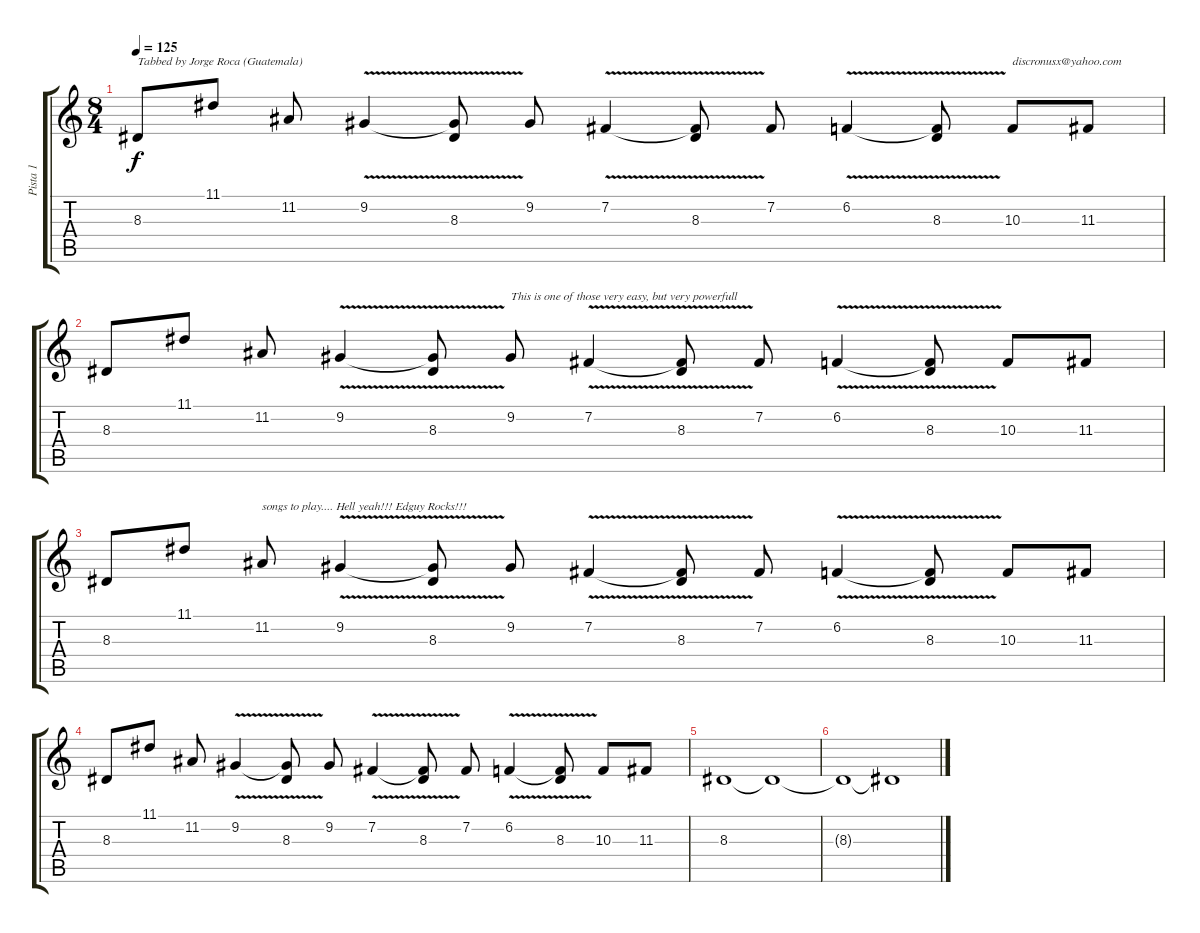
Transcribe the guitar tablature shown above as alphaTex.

\track ("Pista 1" "Pista 1") {instrument pad3polysynth}
\staff {score tabs}
\tuning (E4 B3 G3 D3 A2 E2) {hide}
\ts (8 4)
\tempo 125
\clef g2
\ks c
8.3.8{txt "Tabbed by Jorge Roca (Guatemala)  " dy f instrument pad3polysynth} 11.1.8 11.2.8 9.2{v}.4 (9.2{t} 8.3).8 9.2.8 7.2{v}.4 (7.2{t} 8.3).8 7.2.8 6.2{v}.4 (6.2{t} 8.3).8 10.3.8{txt "discronusx@yahoo.com     "} 11.3.8 |
8.3.8 11.1.8 11.2.8 9.2{v}.4 (9.2{t} 8.3).8 9.2.8{txt "This is one of those very easy, but very powerfull"} 7.2{v}.4 (7.2{t} 8.3).8 7.2.8 6.2{v}.4 (6.2{t} 8.3).8 10.3.8 11.3.8 |
8.3.8 11.1.8 11.2.8{txt "songs to play.... Hell yeah!!! Edguy Rocks!!!"} 9.2{v}.4 (9.2{t} 8.3).8 9.2.8 7.2{v}.4 (7.2{t} 8.3).8 7.2.8 6.2{v}.4 (6.2{t} 8.3).8 10.3.8 11.3.8 |
8.3.8 11.1.8 11.2.8 9.2{v}.4 (9.2{t} 8.3).8 9.2.8 7.2{v}.4 (7.2{t} 8.3).8 7.2.8 6.2{v}.4 (6.2{t} 8.3).8 10.3.8 11.3.8 |
8.3.1 8.3{t}.1 |
8.3{t}.1 8.3{t}.1
